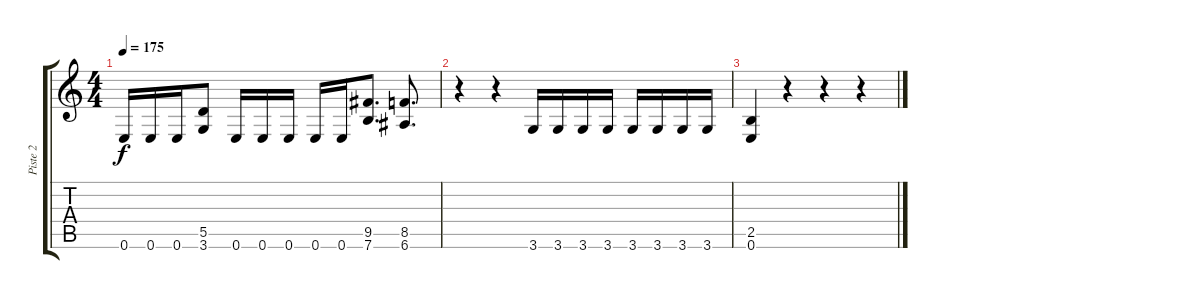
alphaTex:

\track ("Piste 2" "Piste 2") {instrument distortionguitar}
\staff {score tabs}
\tuning (E4 B3 G3 D3 A2 E2) {hide}
\ts (4 4)
\tempo 175
\clef g2
\ks c
0.6.16{dy f} 0.6.16 0.6.16 (5.5 3.6).8 0.6.16 0.6.16 0.6.16 0.6.16 0.6.16 (9.5 7.6).8{d} (8.5 6.6).8{d} |
r.4 r.4 3.6.16 3.6.16 3.6.16 3.6.16 3.6.16 3.6.16 3.6.16 3.6.16 |
(2.5 0.6).4 r.4 r.4 r.4
